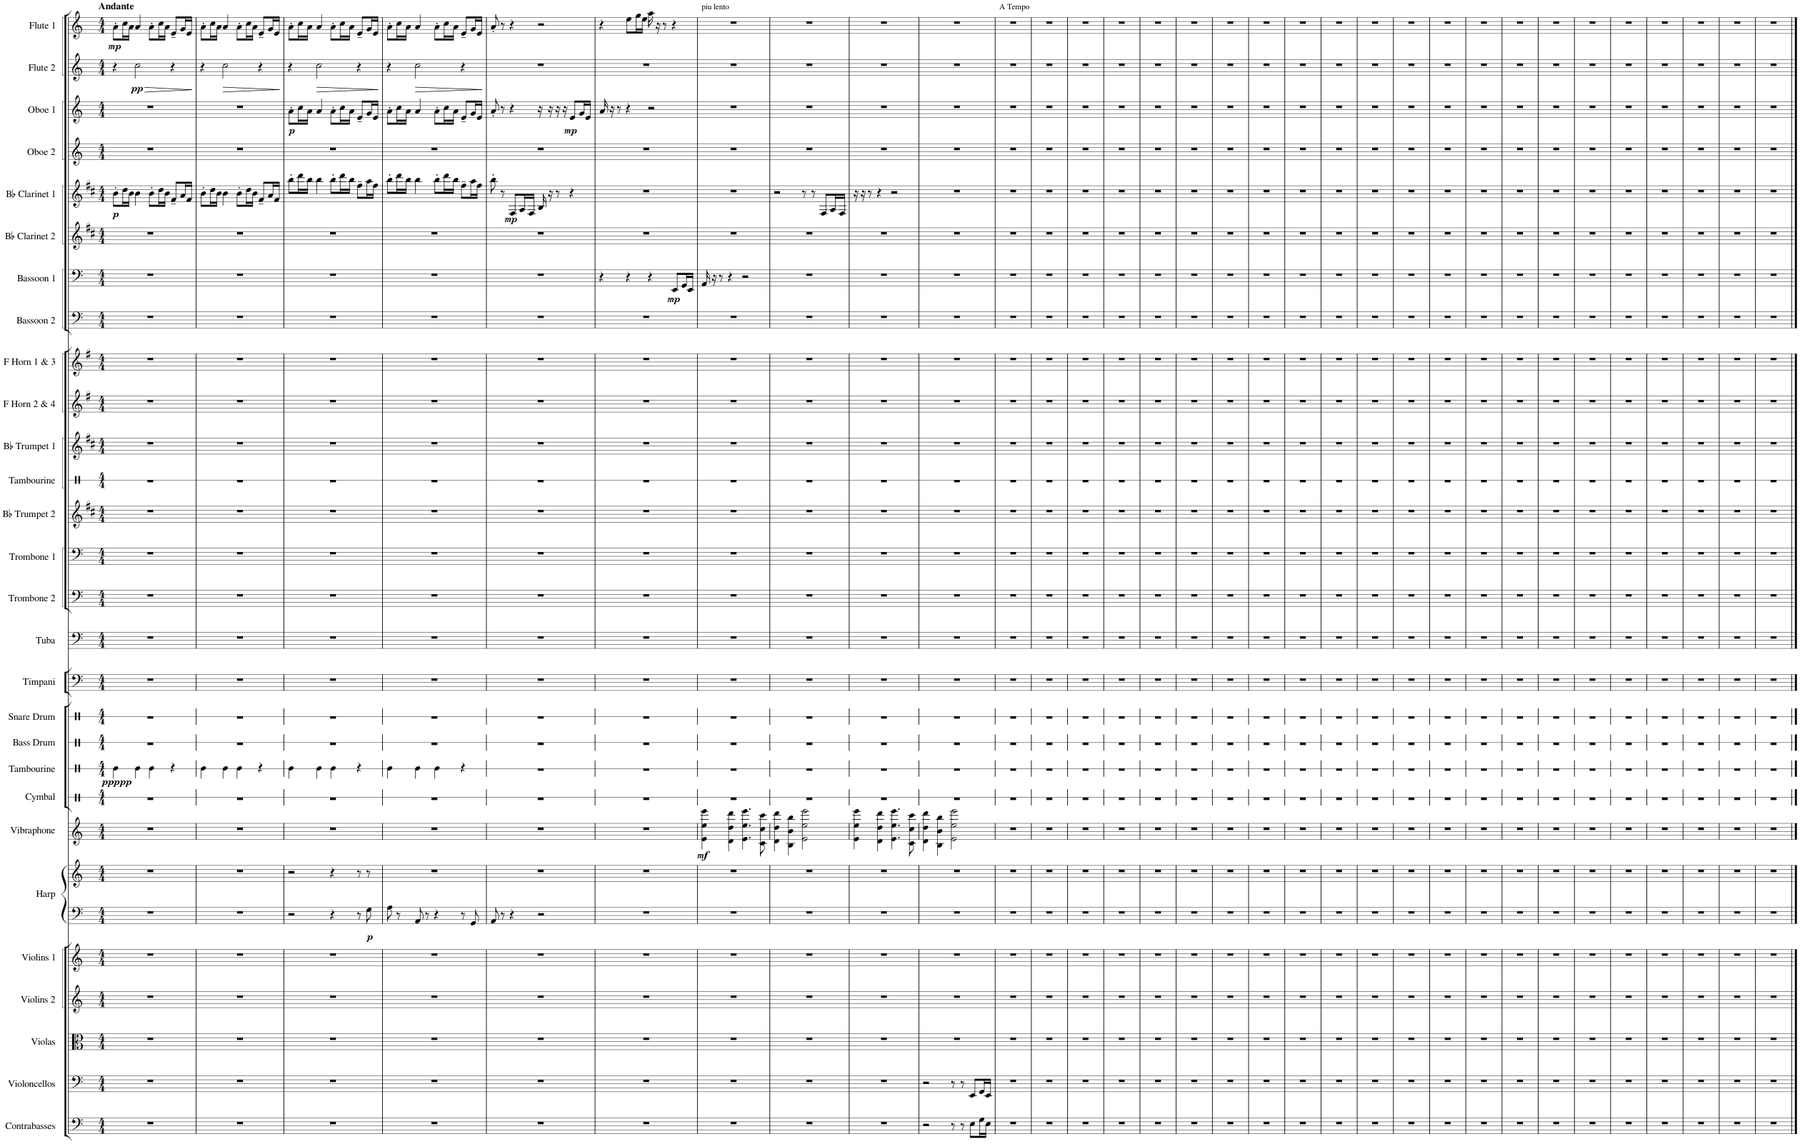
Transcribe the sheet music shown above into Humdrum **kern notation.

**kern	**kern	**kern	**kern	**kern	**kern	**kern	**dynam	**kern	**dynam	**kern	**kern	**dynam	**kern	**kern	**kern	**kern	**kern	**kern	**kern	**kern	**kern	**kern	**kern	**kern	**kern	**dynam	**kern	**kern	**dynam	**kern	**kern	**dynam	**kern	**dynam	**kern	**dynam
*part28	*part27	*part26	*part25	*part24	*part23	*part23	*part23	*part22	*part22	*part21	*part20	*part20	*part19	*part18	*part17	*part16	*part15	*part14	*part13	*part12	*part11	*part10	*part9	*part8	*part7	*part7	*part6	*part5	*part5	*part4	*part3	*part3	*part2	*part2	*part1	*part1
*staff29	*staff28	*staff27	*staff26	*staff25	*staff24	*staff23	*staff23/24	*staff22	*staff22	*staff21	*staff20	*staff20	*staff19	*staff18	*staff17	*staff16	*staff15	*staff14	*staff13	*staff12	*staff11	*staff10	*staff9	*staff8	*staff7	*staff7	*staff6	*staff5	*staff5	*staff4	*staff3	*staff3	*staff2	*staff2	*staff1	*staff1
*I"Contrabasses	*I"Violoncellos	*I"Violas	*I"Violins 2	*I"Violins 1	*I"Harp	*	*	*I"Vibraphone	*	*I"Cymbal	*I"Tambourine	*	*I"Bass Drum	*I"Snare Drum	*I"Timpani	*I"Tuba	*I"Trombone 2	*I"Trombone 1	*I"Bb Trumpet 2	*I"Tambourine	*I"Bb Trumpet 1	*I"F Horn 2 &amp; 4	*I"F Horn 1 &amp; 3	*I"Bassoon 2	*I"Bassoon 1	*	*I"Bb Clarinet 2	*I"Bb Clarinet 1	*	*I"Oboe 2	*I"Oboe 1	*	*I"Flute 2	*	*I"Flute 1	*
*I'Cbs.	*I'Vcs.	*I'Vlas.	*I'Vlns. 2	*I'Vlns. 1	*I'Hrp.	*	*	*I'Vib.	*	*I'Cym.	*I'Tamb.	*	*I'B. Dr.	*I'Sn. Dr.	*I'Timp.	*I'Tba.	*I'Tbn. 2	*I'Tbn. 1	*I'Bb Tpt. 2	*I'Tamb.	*I'Bb Tpt. 1	*I'F Hn. 2 4	*I'F Hn. 1 3	*I'Bsn. 2	*I'Bsn. 1	*	*I'Bb Cl. 2	*I'Bb Cl. 1	*	*I'Ob. 2	*I'Ob. 1	*	*I'Fl. 2	*	*I'Fl. 1	*
*	*	*	*	*	*	*	*	*	*	*stria1	*stria1	*	*stria1	*stria1	*	*	*	*	*	*stria1	*	*	*	*	*	*	*	*	*	*	*	*	*	*	*	*
*clefF4	*clefF4	*clefC3	*clefG2	*clefG2	*clefF4	*clefG2	*	*clefG2	*	*clefX	*clefX	*	*clefX	*clefX	*clefF4	*clefF4	*clefF4	*clefF4	*clefG2	*clefX	*clefG2	*clefG2	*clefG2	*clefF4	*clefF4	*	*clefG2	*clefG2	*	*clefG2	*clefG2	*	*clefG2	*	*clefG2	*
*Trd7c12	*	*	*	*	*	*	*	*	*	*	*	*	*	*	*	*	*	*	*Trd1c2	*	*Trd1c2	*Trd4c7	*Trd4c7	*	*	*	*Trd1c2	*Trd1c2	*	*	*	*	*	*	*	*
*k[]	*k[]	*k[]	*k[]	*k[]	*k[]	*k[]	*	*k[]	*	*k[]	*k[]	*	*k[]	*k[]	*k[]	*k[]	*k[]	*k[]	*k[f#c#]	*k[]	*k[f#c#]	*k[f#]	*k[f#]	*k[]	*k[]	*	*k[f#c#]	*k[f#c#]	*	*k[]	*k[]	*	*k[]	*	*k[]	*
*M4/4	*M4/4	*M4/4	*M4/4	*M4/4	*M4/4	*M4/4	*	*M4/4	*	*M4/4	*M4/4	*	*M4/4	*M4/4	*M4/4	*M4/4	*M4/4	*M4/4	*M4/4	*M4/4	*M4/4	*M4/4	*M4/4	*M4/4	*M4/4	*	*M4/4	*M4/4	*	*M4/4	*M4/4	*	*M4/4	*	*M4/4	*
=1	=1	=1	=1	=1	=1	=1	=1	=1	=1	=1	=1	=1	=1	=1	=1	=1	=1	=1	=1	=1	=1	=1	=1	=1	=1	=1	=1	=1	=1	=1	=1	=1	=1	=1	=1	=1
!	!	!	!	!	!	!	!	!	!	!	!	!	!	!	!	!	!	!	!	!	!	!	!	!	!	!	!	!	!	!	!	!	!	!	!LO:TX:a:B:t=Andante	!
!	!	!	!	!	!	!	!	!	!	!	!	!LO:DY:b	!	!	!	!	!	!	!	!	!	!	!	!	!	!	!	!	!LO:DY:b	!	!	!	!	!	!	!LO:DY:b
1r	1r	1r	1r	1r	1r	1r	.	1r	.	1r	4Re\	ppppp	1r	1r	1r	1r	1r	1r	1r	1r	1r	1r	1r	1r	1r	.	1r	8b'\L	p	1r	1r	.	4r	.	8a'\L	mp
.	.	.	.	.	.	.	.	.	.	.	.	.	.	.	.	.	.	.	.	.	.	.	.	.	.	.	.	16dd\L	.	.	.	.	.	.	16cc\L	.
.	.	.	.	.	.	.	.	.	.	.	.	.	.	.	.	.	.	.	.	.	.	.	.	.	.	.	.	16b\JJ	.	.	.	.	.	.	16a\JJ	.
!	!	!	!	!	!	!	!	!	!	!	!	!	!	!	!	!	!	!	!	!	!	!	!	!	!	!	!	!	!	!	!	!	!	!LO:HP:b	!	!
!	!	!	!	!	!	!	!	!	!	!	!	!	!	!	!	!	!	!	!	!	!	!	!	!	!	!	!	!	!	!	!	!	!	!LO:DY:n=1:b	!	!
.	.	.	.	.	.	.	.	.	.	.	4Re\	.	.	.	.	.	.	.	.	.	.	.	.	.	.	.	.	4b\	.	.	.	.	2cc\	> pp	4a/	.
.	.	.	.	.	.	.	.	.	.	.	4Re\	.	.	.	.	.	.	.	.	.	.	.	.	.	.	.	.	8b'\L	.	.	.	.	.	.	8a'\L	.
.	.	.	.	.	.	.	.	.	.	.	.	.	.	.	.	.	.	.	.	.	.	.	.	.	.	.	.	16dd\L	.	.	.	.	.	.	16cc\L	.
.	.	.	.	.	.	.	.	.	.	.	.	.	.	.	.	.	.	.	.	.	.	.	.	.	.	.	.	16b\JJ	.	.	.	.	.	.	16a\JJ	.
.	.	.	.	.	.	.	.	.	.	.	4r	.	.	.	.	.	.	.	.	.	.	.	.	.	.	.	.	8f#~/L	.	.	.	.	4r	.	8e~/L	.
.	.	.	.	.	.	.	.	.	.	.	.	.	.	.	.	.	.	.	.	.	.	.	.	.	.	.	.	16a/L	.	.	.	.	.	.	16g/L	.
.	.	.	.	.	.	.	.	.	.	.	.	.	.	.	.	.	.	.	.	.	.	.	.	.	.	.	.	16f#/JJ	.	.	.	.	.	.	16e/JJ	.
.	.	.	.	.	.	.	.	.	.	.	.	.	.	.	.	.	.	.	.	.	.	.	.	.	.	.	.	.	.	.	.	.	.	]	.	.
=2	=2	=2	=2	=2	=2	=2	=2	=2	=2	=2	=2	=2	=2	=2	=2	=2	=2	=2	=2	=2	=2	=2	=2	=2	=2	=2	=2	=2	=2	=2	=2	=2	=2	=2	=2	=2
1r	1r	1r	1r	1r	1r	1r	.	1r	.	1r	4Re\	.	1r	1r	1r	1r	1r	1r	1r	1r	1r	1r	1r	1r	1r	.	1r	8b'\L	.	1r	1r	.	4r	.	8a'\L	.
.	.	.	.	.	.	.	.	.	.	.	.	.	.	.	.	.	.	.	.	.	.	.	.	.	.	.	.	16dd\L	.	.	.	.	.	.	16cc\L	.
.	.	.	.	.	.	.	.	.	.	.	.	.	.	.	.	.	.	.	.	.	.	.	.	.	.	.	.	16b\JJ	.	.	.	.	.	.	16a\JJ	.
!	!	!	!	!	!	!	!	!	!	!	!	!	!	!	!	!	!	!	!	!	!	!	!	!	!	!	!	!	!	!	!	!	!	!LO:HP:b	!	!
.	.	.	.	.	.	.	.	.	.	.	4Re\	.	.	.	.	.	.	.	.	.	.	.	.	.	.	.	.	4b\	.	.	.	.	2cc\	>	4a/	.
.	.	.	.	.	.	.	.	.	.	.	4Re\	.	.	.	.	.	.	.	.	.	.	.	.	.	.	.	.	8b'\L	.	.	.	.	.	.	8a'\L	.
.	.	.	.	.	.	.	.	.	.	.	.	.	.	.	.	.	.	.	.	.	.	.	.	.	.	.	.	16dd\L	.	.	.	.	.	.	16cc\L	.
.	.	.	.	.	.	.	.	.	.	.	.	.	.	.	.	.	.	.	.	.	.	.	.	.	.	.	.	16b\JJ	.	.	.	.	.	.	16a\JJ	.
.	.	.	.	.	.	.	.	.	.	.	4r	.	.	.	.	.	.	.	.	.	.	.	.	.	.	.	.	8f#~/L	.	.	.	.	4r	.	8e~/L	.
.	.	.	.	.	.	.	.	.	.	.	.	.	.	.	.	.	.	.	.	.	.	.	.	.	.	.	.	16a/L	.	.	.	.	.	.	16g/L	.
.	.	.	.	.	.	.	.	.	.	.	.	.	.	.	.	.	.	.	.	.	.	.	.	.	.	.	.	16f#/JJ	.	.	.	.	.	.	16e/JJ	.
.	.	.	.	.	.	.	.	.	.	.	.	.	.	.	.	.	.	.	.	.	.	.	.	.	.	.	.	.	.	.	.	.	.	]	.	.
=3	=3	=3	=3	=3	=3	=3	=3	=3	=3	=3	=3	=3	=3	=3	=3	=3	=3	=3	=3	=3	=3	=3	=3	=3	=3	=3	=3	=3	=3	=3	=3	=3	=3	=3	=3	=3
!	!	!	!	!	!	!	!	!	!	!	!	!	!	!	!	!	!	!	!	!	!	!	!	!	!	!	!	!	!	!	!	!LO:DY:b	!	!	!	!
1r	1r	1r	1r	1r	2r	2r	.	1r	.	1r	4Re\	.	1r	1r	1r	1r	1r	1r	1r	1r	1r	1r	1r	1r	1r	.	1r	8bb'\L	.	1r	8a'\L	p	4r	.	8a'\L	.
.	.	.	.	.	.	.	.	.	.	.	.	.	.	.	.	.	.	.	.	.	.	.	.	.	.	.	.	16ddd\L	.	.	16cc\L	.	.	.	16cc\L	.
.	.	.	.	.	.	.	.	.	.	.	.	.	.	.	.	.	.	.	.	.	.	.	.	.	.	.	.	16bb\JJ	.	.	16a\JJ	.	.	.	16a\JJ	.
!	!	!	!	!	!	!	!	!	!	!	!	!	!	!	!	!	!	!	!	!	!	!	!	!	!	!	!	!	!	!	!	!	!	!LO:HP:b	!	!
.	.	.	.	.	.	.	.	.	.	.	4Re\	.	.	.	.	.	.	.	.	.	.	.	.	.	.	.	.	4bb\	.	.	4a/	.	2cc\	>	4a/	.
.	.	.	.	.	4r	4r	.	.	.	.	4Re\	.	.	.	.	.	.	.	.	.	.	.	.	.	.	.	.	8bb'\L	.	.	8a'\L	.	.	.	8a'\L	.
.	.	.	.	.	.	.	.	.	.	.	.	.	.	.	.	.	.	.	.	.	.	.	.	.	.	.	.	16ddd\L	.	.	16cc\L	.	.	.	16cc\L	.
.	.	.	.	.	.	.	.	.	.	.	.	.	.	.	.	.	.	.	.	.	.	.	.	.	.	.	.	16bb\JJ	.	.	16a\JJ	.	.	.	16a\JJ	.
.	.	.	.	.	8r	8r	.	.	.	.	4r	.	.	.	.	.	.	.	.	.	.	.	.	.	.	.	.	8ff#~\L	.	.	8e~/L	.	4r	.	8e~/L	.
!	!	!	!	!	!	!	!LO:DY:b=2	!	!	!	!	!	!	!	!	!	!	!	!	!	!	!	!	!	!	!	!	!	!	!	!	!	!	!	!	!
.	.	.	.	.	8G\	8r	p	.	.	.	.	.	.	.	.	.	.	.	.	.	.	.	.	.	.	.	.	16aa\L	.	.	16g/L	.	.	.	16g/L	.
.	.	.	.	.	.	.	.	.	.	.	.	.	.	.	.	.	.	.	.	.	.	.	.	.	.	.	.	16ff#\JJ	.	.	16e/JJ	.	.	.	16e/JJ	.
.	.	.	.	.	.	.	.	.	.	.	.	.	.	.	.	.	.	.	.	.	.	.	.	.	.	.	.	.	.	.	.	.	.	]	.	.
=4	=4	=4	=4	=4	=4	=4	=4	=4	=4	=4	=4	=4	=4	=4	=4	=4	=4	=4	=4	=4	=4	=4	=4	=4	=4	=4	=4	=4	=4	=4	=4	=4	=4	=4	=4	=4
1r	1r	1r	1r	1r	8A\	1r	.	1r	.	1r	4Re\	.	1r	1r	1r	1r	1r	1r	1r	1r	1r	1r	1r	1r	1r	.	1r	8bb'\L	.	1r	8a'\L	.	4r	.	8a'\L	.
.	.	.	.	.	8r	.	.	.	.	.	.	.	.	.	.	.	.	.	.	.	.	.	.	.	.	.	.	16ddd\L	.	.	16cc\L	.	.	.	16cc\L	.
.	.	.	.	.	.	.	.	.	.	.	.	.	.	.	.	.	.	.	.	.	.	.	.	.	.	.	.	16bb\JJ	.	.	16a\JJ	.	.	.	16a\JJ	.
!	!	!	!	!	!	!	!	!	!	!	!	!	!	!	!	!	!	!	!	!	!	!	!	!	!	!	!	!	!	!	!	!	!	!LO:HP:b	!	!
.	.	.	.	.	8AA/	.	.	.	.	.	4Re\	.	.	.	.	.	.	.	.	.	.	.	.	.	.	.	.	4bb\	.	.	4a/	.	2cc\	>	4a/	.
.	.	.	.	.	8r	.	.	.	.	.	.	.	.	.	.	.	.	.	.	.	.	.	.	.	.	.	.	.	.	.	.	.	.	.	.	.
.	.	.	.	.	4r	.	.	.	.	.	4Re\	.	.	.	.	.	.	.	.	.	.	.	.	.	.	.	.	8bb'\L	.	.	8a'\L	.	.	.	8a'\L	.
.	.	.	.	.	.	.	.	.	.	.	.	.	.	.	.	.	.	.	.	.	.	.	.	.	.	.	.	16ddd\L	.	.	16cc\L	.	.	.	16cc\L	.
.	.	.	.	.	.	.	.	.	.	.	.	.	.	.	.	.	.	.	.	.	.	.	.	.	.	.	.	16bb\JJ	.	.	16a\JJ	.	.	.	16a\JJ	.
.	.	.	.	.	8r	.	.	.	.	.	4r	.	.	.	.	.	.	.	.	.	.	.	.	.	.	.	.	8ff#~\L	.	.	8e~/L	.	4r	.	8e~/L	.
.	.	.	.	.	8GG/	.	.	.	.	.	.	.	.	.	.	.	.	.	.	.	.	.	.	.	.	.	.	16aa\L	.	.	16g/L	.	.	.	16g/L	.
.	.	.	.	.	.	.	.	.	.	.	.	.	.	.	.	.	.	.	.	.	.	.	.	.	.	.	.	16ff#\JJ	.	.	16e/JJ	.	.	.	16e/JJ	.
.	.	.	.	.	.	.	.	.	.	.	.	.	.	.	.	.	.	.	.	.	.	.	.	.	.	.	.	.	.	.	.	.	.	]	.	.
=5	=5	=5	=5	=5	=5	=5	=5	=5	=5	=5	=5	=5	=5	=5	=5	=5	=5	=5	=5	=5	=5	=5	=5	=5	=5	=5	=5	=5	=5	=5	=5	=5	=5	=5	=5	=5
1r	1r	1r	1r	1r	8AA/	1r	.	1r	.	1r	1r	.	1r	1r	1r	1r	1r	1r	1r	1r	1r	1r	1r	1r	1r	.	1r	8bb'\	.	1r	8a'/	.	1r	.	8a'/	.
.	.	.	.	.	8r	.	.	.	.	.	.	.	.	.	.	.	.	.	.	.	.	.	.	.	.	.	.	8r	.	.	8r	.	.	.	8r	.
!	!	!	!	!	!	!	!	!	!	!	!	!	!	!	!	!	!	!	!	!	!	!	!	!	!	!	!	!	!LO:DY:b	!	!	!	!	!	!	!
.	.	.	.	.	4r	.	.	.	.	.	.	.	.	.	.	.	.	.	.	.	.	.	.	.	.	.	.	8F#/L	mp	.	4r	.	.	.	4r	.
.	.	.	.	.	.	.	.	.	.	.	.	.	.	.	.	.	.	.	.	.	.	.	.	.	.	.	.	16A/L	.	.	.	.	.	.	.	.
.	.	.	.	.	.	.	.	.	.	.	.	.	.	.	.	.	.	.	.	.	.	.	.	.	.	.	.	16F#/JJ	.	.	.	.	.	.	.	.
.	.	.	.	.	2r	.	.	.	.	.	.	.	.	.	.	.	.	.	.	.	.	.	.	.	.	.	.	16B/	.	.	16r	.	.	.	2r	.
.	.	.	.	.	.	.	.	.	.	.	.	.	.	.	.	.	.	.	.	.	.	.	.	.	.	.	.	16r	.	.	16r	.	.	.	.	.
.	.	.	.	.	.	.	.	.	.	.	.	.	.	.	.	.	.	.	.	.	.	.	.	.	.	.	.	8r	.	.	16r	.	.	.	.	.
.	.	.	.	.	.	.	.	.	.	.	.	.	.	.	.	.	.	.	.	.	.	.	.	.	.	.	.	.	.	.	16r	.	.	.	.	.
!	!	!	!	!	!	!	!	!	!	!	!	!	!	!	!	!	!	!	!	!	!	!	!	!	!	!	!	!	!	!	!	!LO:DY:b	!	!	!	!
.	.	.	.	.	.	.	.	.	.	.	.	.	.	.	.	.	.	.	.	.	.	.	.	.	.	.	.	4r	.	.	8e/L	mp	.	.	.	.
.	.	.	.	.	.	.	.	.	.	.	.	.	.	.	.	.	.	.	.	.	.	.	.	.	.	.	.	.	.	.	16g/L	.	.	.	.	.
.	.	.	.	.	.	.	.	.	.	.	.	.	.	.	.	.	.	.	.	.	.	.	.	.	.	.	.	.	.	.	16e/JJ	.	.	.	.	.
=6	=6	=6	=6	=6	=6	=6	=6	=6	=6	=6	=6	=6	=6	=6	=6	=6	=6	=6	=6	=6	=6	=6	=6	=6	=6	=6	=6	=6	=6	=6	=6	=6	=6	=6	=6	=6
1r	1r	1r	1r	1r	1r	1r	.	1r	.	1r	1r	.	1r	1r	1r	1r	1r	1r	1r	1r	1r	1r	1r	1r	4r	.	1r	1r	.	1r	16a/	.	1r	.	4r	.
.	.	.	.	.	.	.	.	.	.	.	.	.	.	.	.	.	.	.	.	.	.	.	.	.	.	.	.	.	.	.	16r	.	.	.	.	.
.	.	.	.	.	.	.	.	.	.	.	.	.	.	.	.	.	.	.	.	.	.	.	.	.	.	.	.	.	.	.	8r	.	.	.	.	.
.	.	.	.	.	.	.	.	.	.	.	.	.	.	.	.	.	.	.	.	.	.	.	.	.	4r	.	.	.	.	.	4r	.	.	.	8ee\L	.
.	.	.	.	.	.	.	.	.	.	.	.	.	.	.	.	.	.	.	.	.	.	.	.	.	.	.	.	.	.	.	.	.	.	.	16gg\L	.
.	.	.	.	.	.	.	.	.	.	.	.	.	.	.	.	.	.	.	.	.	.	.	.	.	.	.	.	.	.	.	.	.	.	.	16ee\JJ	.
.	.	.	.	.	.	.	.	.	.	.	.	.	.	.	.	.	.	.	.	.	.	.	.	.	4r	.	.	.	.	.	2r	.	.	.	16aa\	.
.	.	.	.	.	.	.	.	.	.	.	.	.	.	.	.	.	.	.	.	.	.	.	.	.	.	.	.	.	.	.	.	.	.	.	16r	.
.	.	.	.	.	.	.	.	.	.	.	.	.	.	.	.	.	.	.	.	.	.	.	.	.	.	.	.	.	.	.	.	.	.	.	8r	.
!	!	!	!	!	!	!	!	!	!	!	!	!	!	!	!	!	!	!	!	!	!	!	!	!	!	!LO:DY:b	!	!	!	!	!	!	!	!	!	!
.	.	.	.	.	.	.	.	.	.	.	.	.	.	.	.	.	.	.	.	.	.	.	.	.	8EE/L	mp	.	.	.	.	.	.	.	.	4r	.
.	.	.	.	.	.	.	.	.	.	.	.	.	.	.	.	.	.	.	.	.	.	.	.	.	16GG/L	.	.	.	.	.	.	.	.	.	.	.
.	.	.	.	.	.	.	.	.	.	.	.	.	.	.	.	.	.	.	.	.	.	.	.	.	16EE/JJ	.	.	.	.	.	.	.	.	.	.	.
=7	=7	=7	=7	=7	=7	=7	=7	=7	=7	=7	=7	=7	=7	=7	=7	=7	=7	=7	=7	=7	=7	=7	=7	=7	=7	=7	=7	=7	=7	=7	=7	=7	=7	=7	=7	=7
!	!	!	!	!	!	!	!	!	!	!	!	!	!	!	!	!	!	!	!	!	!	!	!	!	!	!	!	!	!	!	!	!	!	!	!LO:TX:a:t=piu lento	!
!	!	!	!	!	!	!	!	!	!LO:DY:b	!	!	!	!	!	!	!	!	!	!	!	!	!	!	!	!	!	!	!	!	!	!	!	!	!	!	!
1r	1r	1r	1r	1r	1r	1r	.	4e\ 4ee\ 4eee\	mf	1r	1r	.	1r	1r	1r	1r	1r	1r	1r	1r	1r	1r	1r	1r	16AA/	.	1r	1r	.	1r	1r	.	1r	.	1r	.
.	.	.	.	.	.	.	.	.	.	.	.	.	.	.	.	.	.	.	.	.	.	.	.	.	16r	.	.	.	.	.	.	.	.	.	.	.
.	.	.	.	.	.	.	.	.	.	.	.	.	.	.	.	.	.	.	.	.	.	.	.	.	8r	.	.	.	.	.	.	.	.	.	.	.
.	.	.	.	.	.	.	.	4d\ 4dd\ 4ddd\	.	.	.	.	.	.	.	.	.	.	.	.	.	.	.	.	4r	.	.	.	.	.	.	.	.	.	.	.
.	.	.	.	.	.	.	.	4.e\ 4.ee\ 4.eee\	.	.	.	.	.	.	.	.	.	.	.	.	.	.	.	.	2r	.	.	.	.	.	.	.	.	.	.	.
.	.	.	.	.	.	.	.	8c\ 8cc\ 8ccc\	.	.	.	.	.	.	.	.	.	.	.	.	.	.	.	.	.	.	.	.	.	.	.	.	.	.	.	.
=8	=8	=8	=8	=8	=8	=8	=8	=8	=8	=8	=8	=8	=8	=8	=8	=8	=8	=8	=8	=8	=8	=8	=8	=8	=8	=8	=8	=8	=8	=8	=8	=8	=8	=8	=8	=8
1r	1r	1r	1r	1r	1r	1r	.	4d\ 4dd\ 4ddd\	.	1r	1r	.	1r	1r	1r	1r	1r	1r	1r	1r	1r	1r	1r	1r	1r	.	1r	2r	.	1r	1r	.	1r	.	1r	.
.	.	.	.	.	.	.	.	4B\ 4b\ 4bb\	.	.	.	.	.	.	.	.	.	.	.	.	.	.	.	.	.	.	.	.	.	.	.	.	.	.	.	.
.	.	.	.	.	.	.	.	2e\ 2ee\ 2eee\	.	.	.	.	.	.	.	.	.	.	.	.	.	.	.	.	.	.	.	8r	.	.	.	.	.	.	.	.
.	.	.	.	.	.	.	.	.	.	.	.	.	.	.	.	.	.	.	.	.	.	.	.	.	.	.	.	8r	.	.	.	.	.	.	.	.
.	.	.	.	.	.	.	.	.	.	.	.	.	.	.	.	.	.	.	.	.	.	.	.	.	.	.	.	8F#/L	.	.	.	.	.	.	.	.
.	.	.	.	.	.	.	.	.	.	.	.	.	.	.	.	.	.	.	.	.	.	.	.	.	.	.	.	16A/L	.	.	.	.	.	.	.	.
.	.	.	.	.	.	.	.	.	.	.	.	.	.	.	.	.	.	.	.	.	.	.	.	.	.	.	.	16F#/JJ	.	.	.	.	.	.	.	.
=9	=9	=9	=9	=9	=9	=9	=9	=9	=9	=9	=9	=9	=9	=9	=9	=9	=9	=9	=9	=9	=9	=9	=9	=9	=9	=9	=9	=9	=9	=9	=9	=9	=9	=9	=9	=9
1r	1r	1r	1r	1r	1r	1r	.	4e\ 4ee\ 4eee\	.	1r	1r	.	1r	1r	1r	1r	1r	1r	1r	1r	1r	1r	1r	1r	1r	.	1r	16r	.	1r	1r	.	1r	.	1r	.
.	.	.	.	.	.	.	.	.	.	.	.	.	.	.	.	.	.	.	.	.	.	.	.	.	.	.	.	16r	.	.	.	.	.	.	.	.
.	.	.	.	.	.	.	.	.	.	.	.	.	.	.	.	.	.	.	.	.	.	.	.	.	.	.	.	8r	.	.	.	.	.	.	.	.
.	.	.	.	.	.	.	.	4d\ 4dd\ 4ddd\	.	.	.	.	.	.	.	.	.	.	.	.	.	.	.	.	.	.	.	4r	.	.	.	.	.	.	.	.
.	.	.	.	.	.	.	.	4.e\ 4.ee\ 4.eee\	.	.	.	.	.	.	.	.	.	.	.	.	.	.	.	.	.	.	.	2r	.	.	.	.	.	.	.	.
.	.	.	.	.	.	.	.	8c\ 8cc\ 8ccc\	.	.	.	.	.	.	.	.	.	.	.	.	.	.	.	.	.	.	.	.	.	.	.	.	.	.	.	.
=10	=10	=10	=10	=10	=10	=10	=10	=10	=10	=10	=10	=10	=10	=10	=10	=10	=10	=10	=10	=10	=10	=10	=10	=10	=10	=10	=10	=10	=10	=10	=10	=10	=10	=10	=10	=10
2r	2r	1r	1r	1r	1r	1r	.	4d\ 4dd\ 4ddd\	.	1r	1r	.	1r	1r	1r	1r	1r	1r	1r	1r	1r	1r	1r	1r	1r	.	1r	1r	.	1r	1r	.	1r	.	1r	.
.	.	.	.	.	.	.	.	4B\ 4b\ 4bb\	.	.	.	.	.	.	.	.	.	.	.	.	.	.	.	.	.	.	.	.	.	.	.	.	.	.	.	.
8r	8r	.	.	.	.	.	.	2e\ 2ee\ 2eee\	.	.	.	.	.	.	.	.	.	.	.	.	.	.	.	.	.	.	.	.	.	.	.	.	.	.	.	.
8r	8r	.	.	.	.	.	.	.	.	.	.	.	.	.	.	.	.	.	.	.	.	.	.	.	.	.	.	.	.	.	.	.	.	.	.	.
8E\L	8EE/L	.	.	.	.	.	.	.	.	.	.	.	.	.	.	.	.	.	.	.	.	.	.	.	.	.	.	.	.	.	.	.	.	.	.	.
16G\L	16GG/L	.	.	.	.	.	.	.	.	.	.	.	.	.	.	.	.	.	.	.	.	.	.	.	.	.	.	.	.	.	.	.	.	.	.	.
16E\JJ	16EE/JJ	.	.	.	.	.	.	.	.	.	.	.	.	.	.	.	.	.	.	.	.	.	.	.	.	.	.	.	.	.	.	.	.	.	.	.
=11	=11	=11	=11	=11	=11	=11	=11	=11	=11	=11	=11	=11	=11	=11	=11	=11	=11	=11	=11	=11	=11	=11	=11	=11	=11	=11	=11	=11	=11	=11	=11	=11	=11	=11	=11	=11
!	!	!	!	!	!	!	!	!	!	!	!	!	!	!	!	!	!	!	!	!	!	!	!	!	!	!	!	!	!	!	!	!	!	!	!LO:TX:a:t=A Tempo	!
1r	1r	1r	1r	1r	1r	1r	.	1r	.	1r	1r	.	1r	1r	1r	1r	1r	1r	1r	1r	1r	1r	1r	1r	1r	.	1r	1r	.	1r	1r	.	1r	.	1r	.
=12	=12	=12	=12	=12	=12	=12	=12	=12	=12	=12	=12	=12	=12	=12	=12	=12	=12	=12	=12	=12	=12	=12	=12	=12	=12	=12	=12	=12	=12	=12	=12	=12	=12	=12	=12	=12
1r	1r	1r	1r	1r	1r	1r	.	1r	.	1r	1r	.	1r	1r	1r	1r	1r	1r	1r	1r	1r	1r	1r	1r	1r	.	1r	1r	.	1r	1r	.	1r	.	1r	.
=13	=13	=13	=13	=13	=13	=13	=13	=13	=13	=13	=13	=13	=13	=13	=13	=13	=13	=13	=13	=13	=13	=13	=13	=13	=13	=13	=13	=13	=13	=13	=13	=13	=13	=13	=13	=13
1r	1r	1r	1r	1r	1r	1r	.	1r	.	1r	1r	.	1r	1r	1r	1r	1r	1r	1r	1r	1r	1r	1r	1r	1r	.	1r	1r	.	1r	1r	.	1r	.	1r	.
=14	=14	=14	=14	=14	=14	=14	=14	=14	=14	=14	=14	=14	=14	=14	=14	=14	=14	=14	=14	=14	=14	=14	=14	=14	=14	=14	=14	=14	=14	=14	=14	=14	=14	=14	=14	=14
1r	1r	1r	1r	1r	1r	1r	.	1r	.	1r	1r	.	1r	1r	1r	1r	1r	1r	1r	1r	1r	1r	1r	1r	1r	.	1r	1r	.	1r	1r	.	1r	.	1r	.
=15	=15	=15	=15	=15	=15	=15	=15	=15	=15	=15	=15	=15	=15	=15	=15	=15	=15	=15	=15	=15	=15	=15	=15	=15	=15	=15	=15	=15	=15	=15	=15	=15	=15	=15	=15	=15
1r	1r	1r	1r	1r	1r	1r	.	1r	.	1r	1r	.	1r	1r	1r	1r	1r	1r	1r	1r	1r	1r	1r	1r	1r	.	1r	1r	.	1r	1r	.	1r	.	1r	.
=16	=16	=16	=16	=16	=16	=16	=16	=16	=16	=16	=16	=16	=16	=16	=16	=16	=16	=16	=16	=16	=16	=16	=16	=16	=16	=16	=16	=16	=16	=16	=16	=16	=16	=16	=16	=16
1r	1r	1r	1r	1r	1r	1r	.	1r	.	1r	1r	.	1r	1r	1r	1r	1r	1r	1r	1r	1r	1r	1r	1r	1r	.	1r	1r	.	1r	1r	.	1r	.	1r	.
=17	=17	=17	=17	=17	=17	=17	=17	=17	=17	=17	=17	=17	=17	=17	=17	=17	=17	=17	=17	=17	=17	=17	=17	=17	=17	=17	=17	=17	=17	=17	=17	=17	=17	=17	=17	=17
1r	1r	1r	1r	1r	1r	1r	.	1r	.	1r	1r	.	1r	1r	1r	1r	1r	1r	1r	1r	1r	1r	1r	1r	1r	.	1r	1r	.	1r	1r	.	1r	.	1r	.
=18	=18	=18	=18	=18	=18	=18	=18	=18	=18	=18	=18	=18	=18	=18	=18	=18	=18	=18	=18	=18	=18	=18	=18	=18	=18	=18	=18	=18	=18	=18	=18	=18	=18	=18	=18	=18
1r	1r	1r	1r	1r	1r	1r	.	1r	.	1r	1r	.	1r	1r	1r	1r	1r	1r	1r	1r	1r	1r	1r	1r	1r	.	1r	1r	.	1r	1r	.	1r	.	1r	.
=19	=19	=19	=19	=19	=19	=19	=19	=19	=19	=19	=19	=19	=19	=19	=19	=19	=19	=19	=19	=19	=19	=19	=19	=19	=19	=19	=19	=19	=19	=19	=19	=19	=19	=19	=19	=19
1r	1r	1r	1r	1r	1r	1r	.	1r	.	1r	1r	.	1r	1r	1r	1r	1r	1r	1r	1r	1r	1r	1r	1r	1r	.	1r	1r	.	1r	1r	.	1r	.	1r	.
=20	=20	=20	=20	=20	=20	=20	=20	=20	=20	=20	=20	=20	=20	=20	=20	=20	=20	=20	=20	=20	=20	=20	=20	=20	=20	=20	=20	=20	=20	=20	=20	=20	=20	=20	=20	=20
1r	1r	1r	1r	1r	1r	1r	.	1r	.	1r	1r	.	1r	1r	1r	1r	1r	1r	1r	1r	1r	1r	1r	1r	1r	.	1r	1r	.	1r	1r	.	1r	.	1r	.
=21	=21	=21	=21	=21	=21	=21	=21	=21	=21	=21	=21	=21	=21	=21	=21	=21	=21	=21	=21	=21	=21	=21	=21	=21	=21	=21	=21	=21	=21	=21	=21	=21	=21	=21	=21	=21
1r	1r	1r	1r	1r	1r	1r	.	1r	.	1r	1r	.	1r	1r	1r	1r	1r	1r	1r	1r	1r	1r	1r	1r	1r	.	1r	1r	.	1r	1r	.	1r	.	1r	.
=22	=22	=22	=22	=22	=22	=22	=22	=22	=22	=22	=22	=22	=22	=22	=22	=22	=22	=22	=22	=22	=22	=22	=22	=22	=22	=22	=22	=22	=22	=22	=22	=22	=22	=22	=22	=22
1r	1r	1r	1r	1r	1r	1r	.	1r	.	1r	1r	.	1r	1r	1r	1r	1r	1r	1r	1r	1r	1r	1r	1r	1r	.	1r	1r	.	1r	1r	.	1r	.	1r	.
=23	=23	=23	=23	=23	=23	=23	=23	=23	=23	=23	=23	=23	=23	=23	=23	=23	=23	=23	=23	=23	=23	=23	=23	=23	=23	=23	=23	=23	=23	=23	=23	=23	=23	=23	=23	=23
1r	1r	1r	1r	1r	1r	1r	.	1r	.	1r	1r	.	1r	1r	1r	1r	1r	1r	1r	1r	1r	1r	1r	1r	1r	.	1r	1r	.	1r	1r	.	1r	.	1r	.
=24	=24	=24	=24	=24	=24	=24	=24	=24	=24	=24	=24	=24	=24	=24	=24	=24	=24	=24	=24	=24	=24	=24	=24	=24	=24	=24	=24	=24	=24	=24	=24	=24	=24	=24	=24	=24
1r	1r	1r	1r	1r	1r	1r	.	1r	.	1r	1r	.	1r	1r	1r	1r	1r	1r	1r	1r	1r	1r	1r	1r	1r	.	1r	1r	.	1r	1r	.	1r	.	1r	.
=25	=25	=25	=25	=25	=25	=25	=25	=25	=25	=25	=25	=25	=25	=25	=25	=25	=25	=25	=25	=25	=25	=25	=25	=25	=25	=25	=25	=25	=25	=25	=25	=25	=25	=25	=25	=25
1r	1r	1r	1r	1r	1r	1r	.	1r	.	1r	1r	.	1r	1r	1r	1r	1r	1r	1r	1r	1r	1r	1r	1r	1r	.	1r	1r	.	1r	1r	.	1r	.	1r	.
=26	=26	=26	=26	=26	=26	=26	=26	=26	=26	=26	=26	=26	=26	=26	=26	=26	=26	=26	=26	=26	=26	=26	=26	=26	=26	=26	=26	=26	=26	=26	=26	=26	=26	=26	=26	=26
1r	1r	1r	1r	1r	1r	1r	.	1r	.	1r	1r	.	1r	1r	1r	1r	1r	1r	1r	1r	1r	1r	1r	1r	1r	.	1r	1r	.	1r	1r	.	1r	.	1r	.
=27	=27	=27	=27	=27	=27	=27	=27	=27	=27	=27	=27	=27	=27	=27	=27	=27	=27	=27	=27	=27	=27	=27	=27	=27	=27	=27	=27	=27	=27	=27	=27	=27	=27	=27	=27	=27
1r	1r	1r	1r	1r	1r	1r	.	1r	.	1r	1r	.	1r	1r	1r	1r	1r	1r	1r	1r	1r	1r	1r	1r	1r	.	1r	1r	.	1r	1r	.	1r	.	1r	.
=28	=28	=28	=28	=28	=28	=28	=28	=28	=28	=28	=28	=28	=28	=28	=28	=28	=28	=28	=28	=28	=28	=28	=28	=28	=28	=28	=28	=28	=28	=28	=28	=28	=28	=28	=28	=28
1r	1r	1r	1r	1r	1r	1r	.	1r	.	1r	1r	.	1r	1r	1r	1r	1r	1r	1r	1r	1r	1r	1r	1r	1r	.	1r	1r	.	1r	1r	.	1r	.	1r	.
=29	=29	=29	=29	=29	=29	=29	=29	=29	=29	=29	=29	=29	=29	=29	=29	=29	=29	=29	=29	=29	=29	=29	=29	=29	=29	=29	=29	=29	=29	=29	=29	=29	=29	=29	=29	=29
1r	1r	1r	1r	1r	1r	1r	.	1r	.	1r	1r	.	1r	1r	1r	1r	1r	1r	1r	1r	1r	1r	1r	1r	1r	.	1r	1r	.	1r	1r	.	1r	.	1r	.
=30	=30	=30	=30	=30	=30	=30	=30	=30	=30	=30	=30	=30	=30	=30	=30	=30	=30	=30	=30	=30	=30	=30	=30	=30	=30	=30	=30	=30	=30	=30	=30	=30	=30	=30	=30	=30
1r	1r	1r	1r	1r	1r	1r	.	1r	.	1r	1r	.	1r	1r	1r	1r	1r	1r	1r	1r	1r	1r	1r	1r	1r	.	1r	1r	.	1r	1r	.	1r	.	1r	.
=31	=31	=31	=31	=31	=31	=31	=31	=31	=31	=31	=31	=31	=31	=31	=31	=31	=31	=31	=31	=31	=31	=31	=31	=31	=31	=31	=31	=31	=31	=31	=31	=31	=31	=31	=31	=31
1r	1r	1r	1r	1r	1r	1r	.	1r	.	1r	1r	.	1r	1r	1r	1r	1r	1r	1r	1r	1r	1r	1r	1r	1r	.	1r	1r	.	1r	1r	.	1r	.	1r	.
=32	=32	=32	=32	=32	=32	=32	=32	=32	=32	=32	=32	=32	=32	=32	=32	=32	=32	=32	=32	=32	=32	=32	=32	=32	=32	=32	=32	=32	=32	=32	=32	=32	=32	=32	=32	=32
1r	1r	1r	1r	1r	1r	1r	.	1r	.	1r	1r	.	1r	1r	1r	1r	1r	1r	1r	1r	1r	1r	1r	1r	1r	.	1r	1r	.	1r	1r	.	1r	.	1r	.
==	==	==	==	==	==	==	==	==	==	==	==	==	==	==	==	==	==	==	==	==	==	==	==	==	==	==	==	==	==	==	==	==	==	==	==	==
*-	*-	*-	*-	*-	*-	*-	*-	*-	*-	*-	*-	*-	*-	*-	*-	*-	*-	*-	*-	*-	*-	*-	*-	*-	*-	*-	*-	*-	*-	*-	*-	*-	*-	*-	*-	*-
